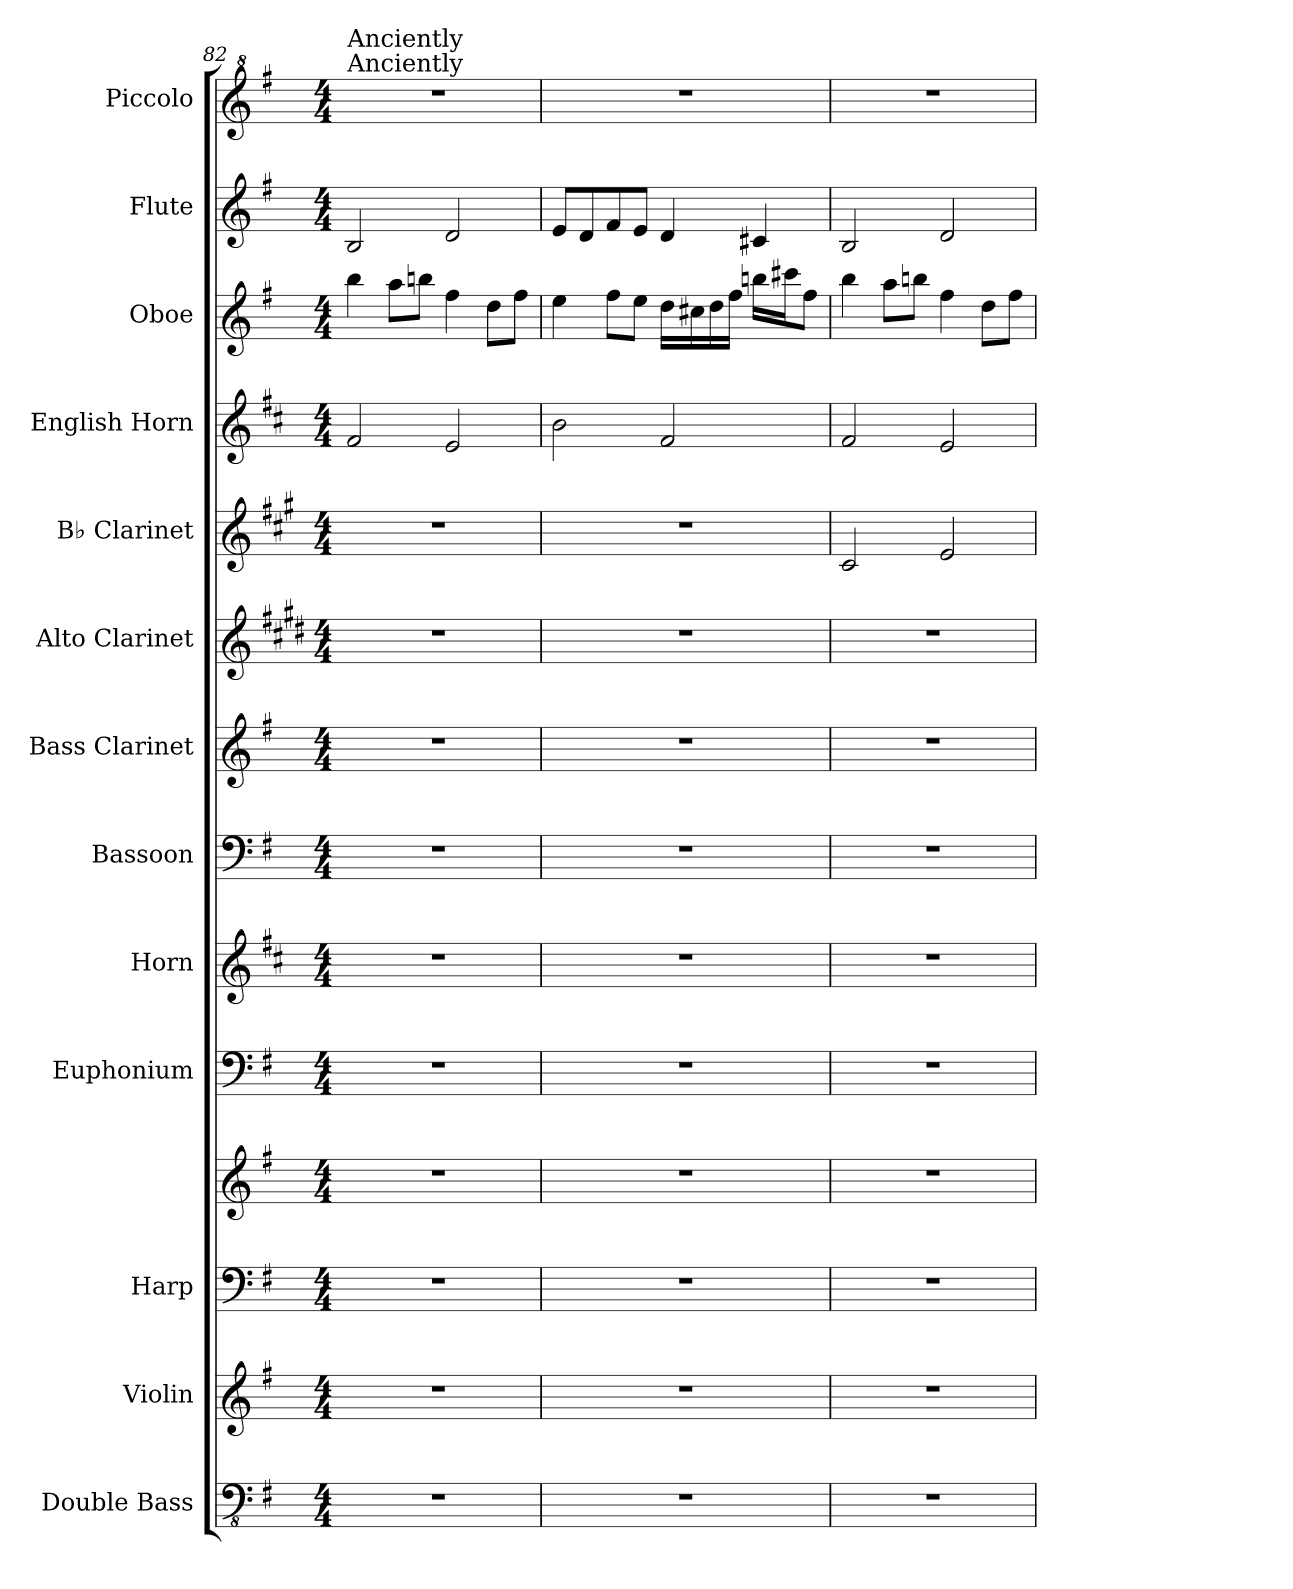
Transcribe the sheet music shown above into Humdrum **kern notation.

**kern	**kern	**kern	**kern	**kern	**kern	**kern	**kern	**kern	**kern	**kern	**kern	**kern	**kern
*part13	*part12	*part11	*part11	*part10	*part9	*part8	*part7	*part6	*part5	*part4	*part3	*part2	*part1
*staff14	*staff13	*staff12	*staff11	*staff10	*staff9	*staff8	*staff7	*staff6	*staff5	*staff4	*staff3	*staff2	*staff1
*I"Double Bass	*I"Violin	*I"Harp	*	*I"Euphonium	*I"Horn	*I"Bassoon	*I"Bass Clarinet	*I"Alto Clarinet	*I"B♭ Clarinet	*I"English Horn	*I"Oboe	*I"Flute	*I"Piccolo
*	*I'Vln.	*I'Hrp.	*	*I'Eu.	*I'Hn.	*I'Bsn.	*I'B. Cl.	*I'A. Cl.	*I'B♭ Cl.	*I'E. Hn.	*I'Ob.	*I'Fl.	*I'Picc.
*clefFv4	*clefG2	*clefF4	*clefG2	*clefF4	*clefG2	*clefF4	*clefG2	*clefG2	*clefG2	*clefG2	*clefG2	*clefG2	*clefG^2
*ITrd7c12	*	*	*	*	*ITrd4c7	*	*ITrd8c14	*ITrd5c9	*ITrd1c2	*ITrd4c7	*	*	*ITrd-7c-12
*k[f#]	*k[f#]	*k[f#]	*k[f#]	*k[f#]	*k[f#]	*k[f#]	*k[f#]	*k[f#]	*k[f#]	*k[f#]	*k[f#]	*k[f#]	*k[f#]
*G:	*G:	*G:	*G:	*G:	*G:	*G:	*G:	*G:	*G:	*G:	*G:	*G:	*G:
*M4/4	*M4/4	*M4/4	*M4/4	*M4/4	*M4/4	*M4/4	*M4/4	*M4/4	*M4/4	*M4/4	*M4/4	*M4/4	*M4/4
=82	=82	=82	=82	=82	=82	=82	=82	=82	=82	=82	=82	=82	=82
!	!	!	!	!	!	!	!	!	!	!	!	!	!LO:TX:a:t=Anciently
!	!	!	!	!	!	!	!	!	!	!	!	!	!LO:TX:a:t=Anciently
1r	1r	1r	1r	1r	1r	1r	1r	1r	1r	2B/	4bb\	2B/	1r
.	.	.	.	.	.	.	.	.	.	.	8aa\L	.	.
.	.	.	.	.	.	.	.	.	.	.	8bbn\J	.	.
.	.	.	.	.	.	.	.	.	.	2A/	4ff#\	2d/	.
.	.	.	.	.	.	.	.	.	.	.	8dd\L	.	.
.	.	.	.	.	.	.	.	.	.	.	8ff#\J	.	.
!!LO:PB:g=z
=83	=83	=83	=83	=83	=83	=83	=83	=83	=83	=83	=83	=83	=83
1r	1r	1r	1r	1r	1r	1r	1r	1r	1r	2e\	4ee\	8e/L	1r
.	.	.	.	.	.	.	.	.	.	.	.	8d/	.
.	.	.	.	.	.	.	.	.	.	.	8ff#\L	8f#/	.
.	.	.	.	.	.	.	.	.	.	.	8ee\J	8e/J	.
.	.	.	.	.	.	.	.	.	.	2B/	16dd\LL	4d/	.
.	.	.	.	.	.	.	.	.	.	.	16cc#X\	.	.
.	.	.	.	.	.	.	.	.	.	.	16dd\	.	.
.	.	.	.	.	.	.	.	.	.	.	16ff#\JJ	.	.
.	.	.	.	.	.	.	.	.	.	.	16bbn\LL	4c#X/	.
.	.	.	.	.	.	.	.	.	.	.	16ccc#X\J	.	.
.	.	.	.	.	.	.	.	.	.	.	8ff#\J	.	.
=84	=84	=84	=84	=84	=84	=84	=84	=84	=84	=84	=84	=84	=84
1r	1r	1r	1r	1r	1r	1r	1r	1r	2B/	2B/	4bb\	2B/	1r
.	.	.	.	.	.	.	.	.	.	.	8aa\L	.	.
.	.	.	.	.	.	.	.	.	.	.	8bbn\J	.	.
.	.	.	.	.	.	.	.	.	2d/	2A/	4ff#\	2d/	.
.	.	.	.	.	.	.	.	.	.	.	8dd\L	.	.
.	.	.	.	.	.	.	.	.	.	.	8ff#\J	.	.
=	=	=	=	=	=	=	=	=	=	=	=	=	=
*-	*-	*-	*-	*-	*-	*-	*-	*-	*-	*-	*-	*-	*-
